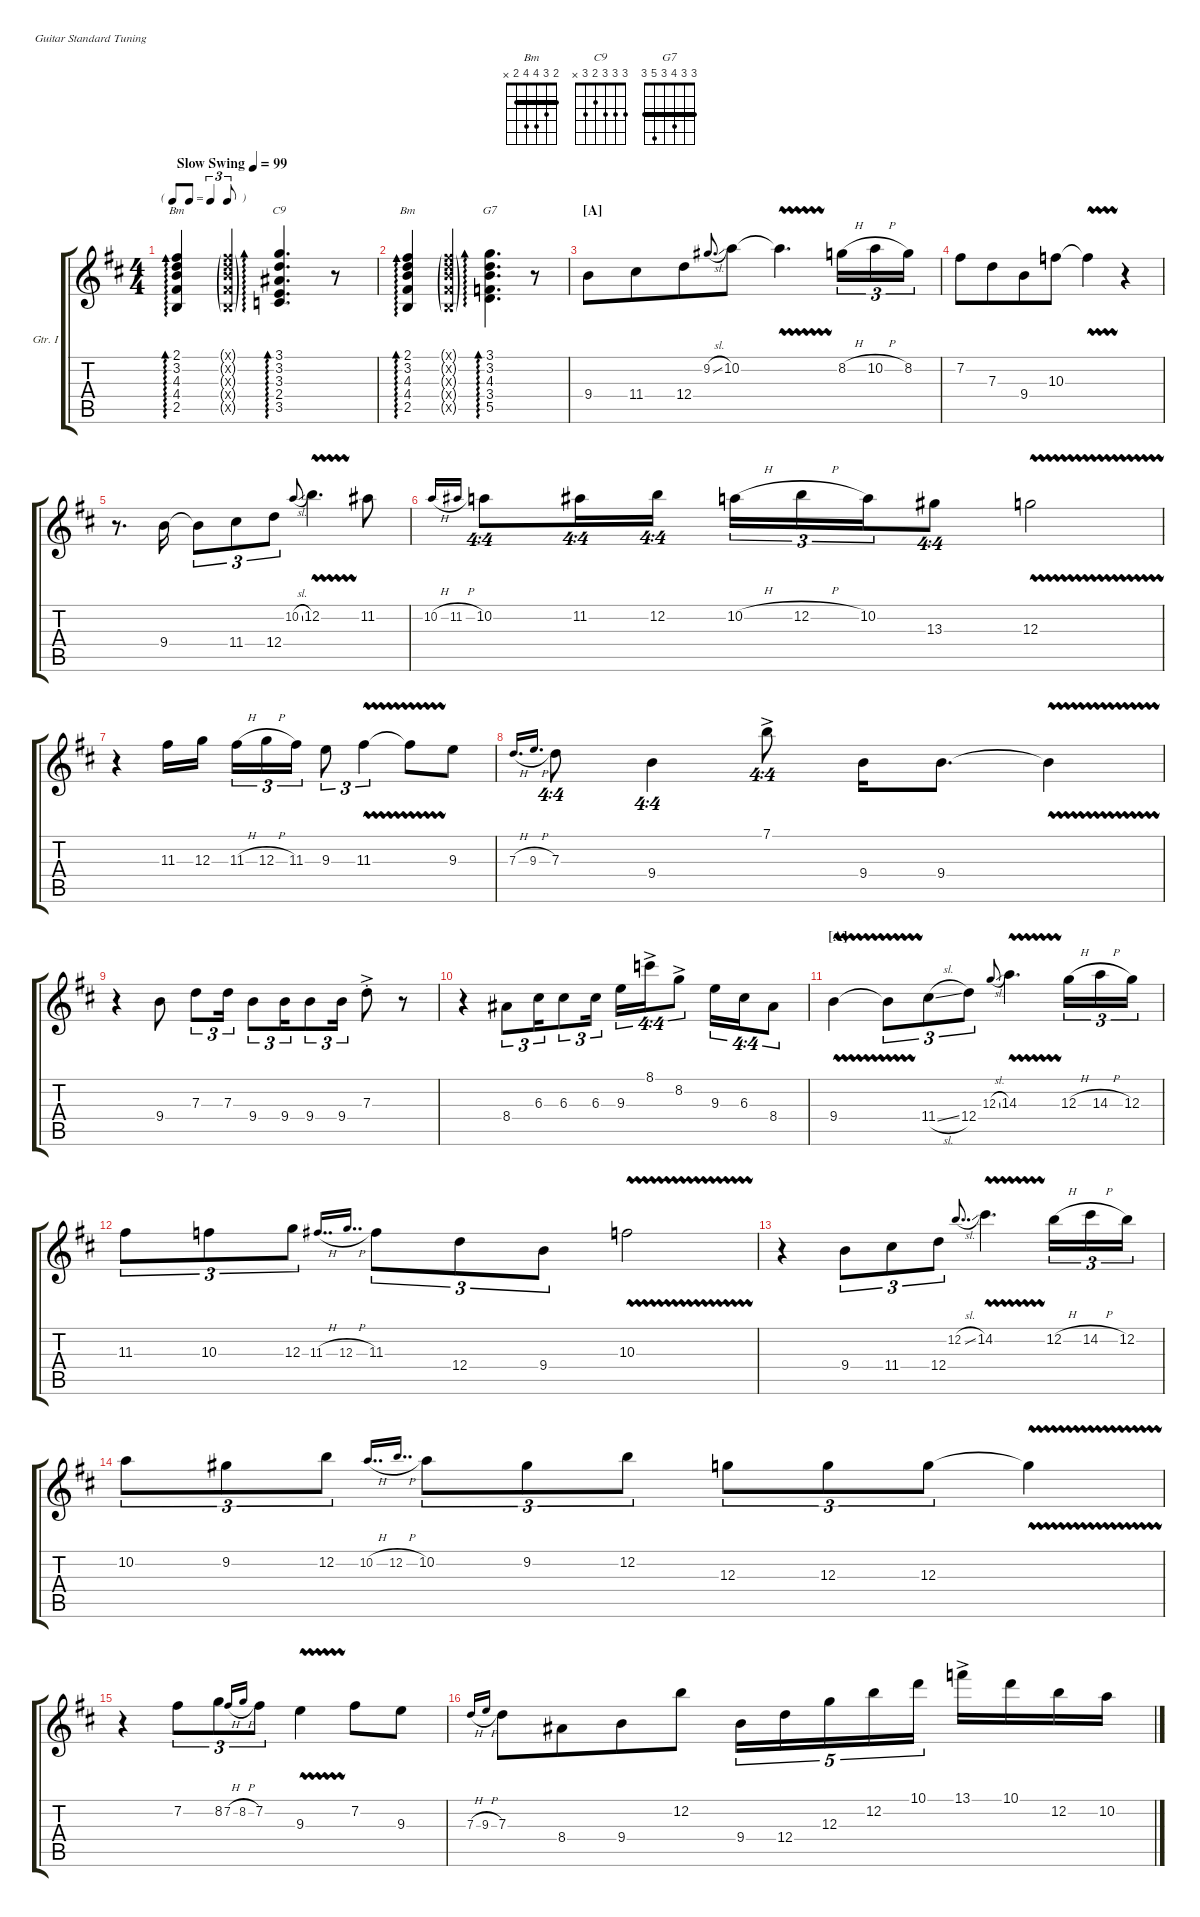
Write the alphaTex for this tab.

\defaultSystemsLayout 4
\hideDynamics
\bracketExtendMode groupsimilarinstruments
\firstSystemTrackNameOrientation horizontal
\otherSystemsTrackNameOrientation horizontal
\track ("Guitar I" "Gtr. I") {instrument acousticguitarsteel}
\staff {score tabs}
\tuning (E4 B3 G3 D3 A2 E2)
\chord ("Bm" 2 3 4 4 2 x) {barre 2}
\chord ("C9" 3 3 3 2 3 x)
\chord ("G7" 3 3 4 3 5 3) {barre (3 3 3)}
\ts (4 4)
\tf triplet8th
\tempo (99 "Slow Swing")
\clef g2
\ks d
(2.5 4.4 4.3 3.2 2.1).4{ad 0 ch "Bm" dy p instrument acousticguitarsteel} (2.1{g x} 3.2{g x} 4.3{g x} 4.4{g x} 2.5{g x}).4 (3.5 2.4 3.3 3.2 3.1).4{d ad 0 ch "C9"} r.8 |
(2.5 4.4 4.3 3.2 2.1).4{ad 0 ch "Bm"} (2.1{g x} 3.2{g x} 4.3{g x} 4.4{g x} 2.5{g x}).4 (5.5 3.4 4.3 3.2 3.1).4{d ad 0 ch "G7"} r.8 |
\section ("A" "")
9.4.8 11.4.8{beam merge} 12.4.8 9.2{sl}.8{d gr onbeat} 10.2.8 10.2{vw t}.4{d} 8.2{h}.16{tu (3 2)} 10.2{h}.16{tu (3 2)} 8.2.16{tu (3 2)} |
7.2.8 7.3.8{beam merge} 9.4.8 10.3.8 10.3{vw t}.4 r.4 |
r.8{d} 9.4.16 9.4{t}.8{tu (3 2)} 11.4.8{tu (3 2)} 12.4.8{tu (3 2)} 10.2{sl}.8{gr onbeat} 12.2{vw}.4{d} 11.2.8 |
10.2{h}.16{gr onbeat} 11.2{h}.16{gr onbeat} 10.2.8{tu (4 4)} 11.2.16{tu (4 4)} 12.2.16{tu (4 4)} 10.2{h}.16{tu (3 2)} 12.2{h}.16{tu (3 2)} 10.2.16{tu (3 2) beam merge} 13.3.8{tu (4 4)} 12.3{vw}.2 |
r.4 11.3.16 12.3.16{beam splitsecondary} 11.3{h}.16{tu (3 2)} 12.3{h}.16{tu (3 2)} 11.3.16{tu (3 2)} 9.3.8{tu (3 2)} 11.3{vw}.4{tu (3 2)} 11.3{vw t}.8 9.3.8 |
7.3{h}.16{d gr onbeat} 9.3{h}.16{d gr onbeat} 7.3.8{tu (4 4)} 9.4.4{tu (4 4)} 7.1{ac}.8{tu (4 4)} 9.4.16 9.4.8{d} 9.4{vw t}.4 |
r.4 9.4.8{dy pp} 7.3.8{tu (3 2) dy p} 7.3.16{tu (3 2)} 9.4.8{tu (3 2) dy pp} 9.4.16{tu (3 2) beam merge} 9.4.8{tu (3 2)} 9.4.16{tu (3 2)} 7.3{ac st}.8{dy p} r.8 |
r.4 8.4.8{tu (3 2) dy pp} 6.3.16{tu (3 2) beam merge} 6.3.8{tu (3 2)} 6.3.16{tu (3 2)} 9.3.16{tu (4 4)} 8.1{ac}.16{tu (4 4) dy p} 8.2{ac}.8{tu (4 4)} 9.3.16{tu (4 4)} 6.3.16{tu (4 4) beam merge} 8.4.8{tu (4 4)} |
\section ("A" "")
9.4{vw}.4 9.4{t}.8{tu (3 2)} 11.4{sl}.8{tu (3 2)} 12.4.8{tu (3 2)} 12.3{sl}.8{gr onbeat} 14.3{vw}.4{d} 12.3{h}.16{tu (3 2)} 14.3{h}.16{tu (3 2)} 12.3.16{tu (3 2)} |
11.3.8{tu (3 2)} 10.3.8{tu (3 2)} 12.3.8{tu (3 2)} 11.3{h}.16{dd gr onbeat} 12.3{h}.16{dd gr onbeat} 11.3.8{tu (3 2)} 12.4.8{tu (3 2)} 9.4.8{tu (3 2)} 10.3{vw}.2 |
r.4 9.4.8{tu (3 2)} 11.4.8{tu (3 2)} 12.4.8{tu (3 2)} 12.2{sl}.8{dd gr onbeat} 14.2{vw}.4{d} 12.2{h}.16{tu (3 2)} 14.2{h}.16{tu (3 2)} 12.2.16{tu (3 2)} |
10.2.8{tu (3 2)} 9.2.8{tu (3 2)} 12.2.8{tu (3 2)} 10.2{h}.16{dd gr onbeat} 12.2{h}.16{dd gr onbeat} 10.2.8{tu (3 2)} 9.2.8{tu (3 2)} 12.2.8{tu (3 2)} 12.3.8{tu (3 2)} 12.3.8{tu (3 2)} 12.3.8{tu (3 2)} 12.3{vw t}.4 |
r.4 7.2.8{tu (3 2)} 8.2.8{tu (3 2)} 7.2{h}.16{gr onbeat} 8.2{h}.16{gr onbeat} 7.2.8{tu (3 2)} 9.3{vw}.4 7.2.8 9.3.8 |
7.3{h}.16{gr onbeat} 9.3{h}.16{gr onbeat} 7.3.8{beam merge} 8.4.8{beam merge} 9.4.8 12.2.8 9.4.16{tu (5 4)} 12.4.16{tu (5 4)} 12.3.16{tu (5 4)} 12.2.16{tu (5 4)} 10.1.16{tu (5 4)} 13.1{ac}.16 10.1.16 12.2.16 10.2.16
